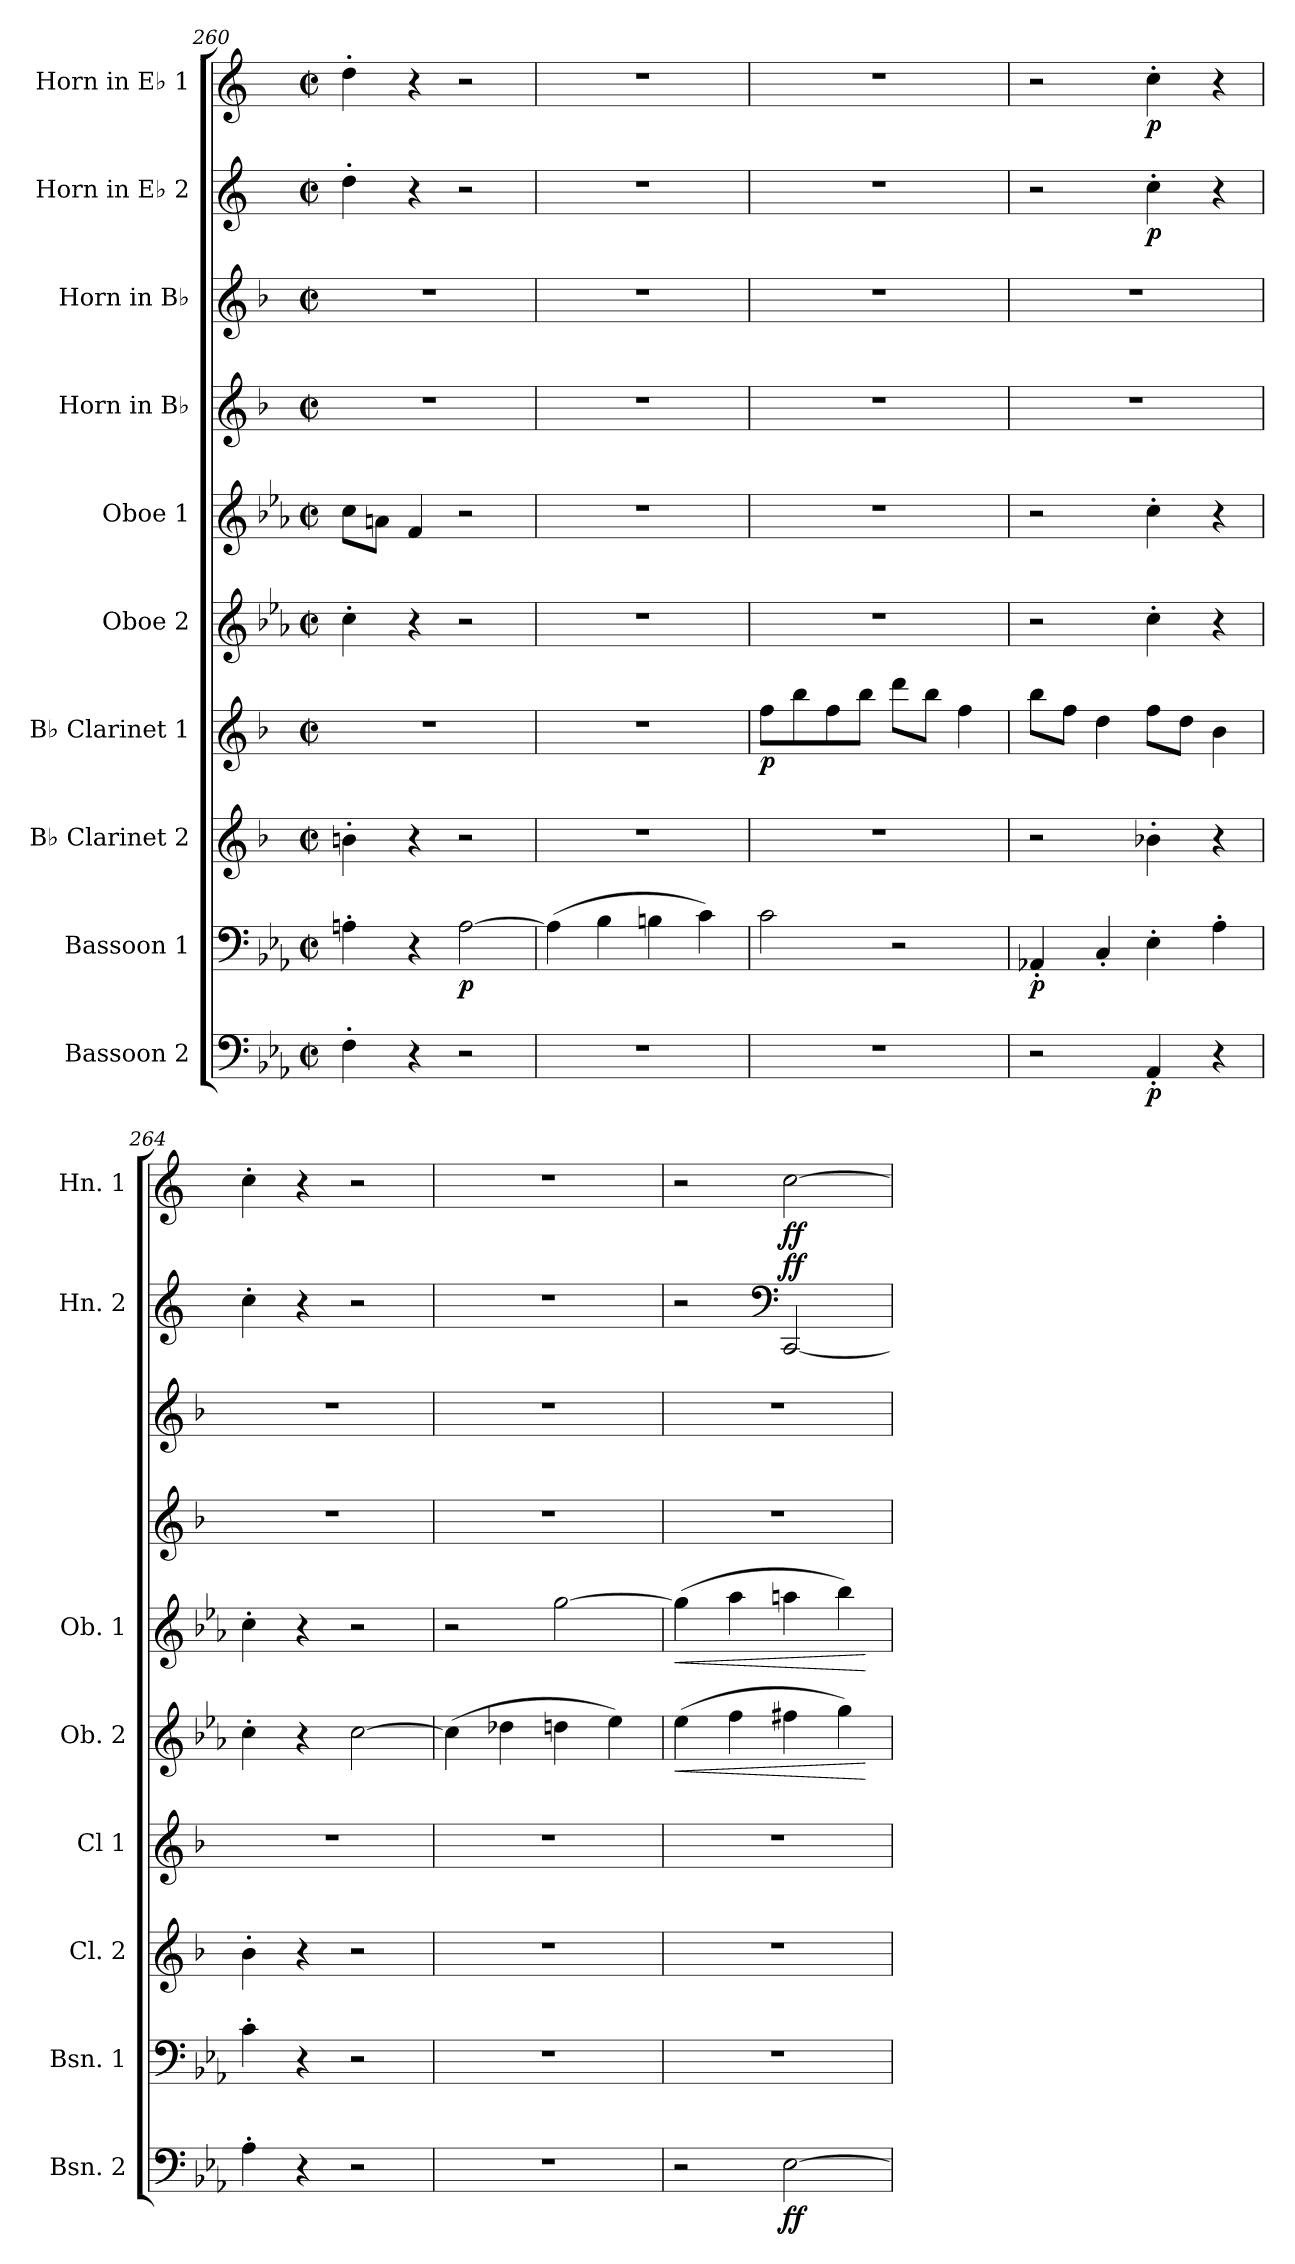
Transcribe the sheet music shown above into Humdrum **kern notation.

**kern	**dynam	**kern	**dynam	**kern	**kern	**dynam	**kern	**dynam	**kern	**dynam	**kern	**kern	**kern	**dynam	**kern	**dynam
*part10	*part10	*part9	*part9	*part8	*part7	*part7	*part6	*part6	*part5	*part5	*part4	*part3	*part2	*part2	*part1	*part1
*staff10	*staff10	*staff9	*staff9	*staff8	*staff7	*staff7	*staff6	*staff6	*staff5	*staff5	*staff4	*staff3	*staff2	*staff2	*staff1	*staff1
*I"Bassoon 2	*	*I"Bassoon 1	*	*I"B♭ Clarinet 2	*I"B♭ Clarinet 1	*	*I"Oboe 2	*	*I"Oboe 1	*	*I"Horn in B♭	*I"Horn in B♭	*I"Horn in E♭ 2	*	*I"Horn in E♭ 1	*
*I'Bsn. 2	*	*I'Bsn. 1	*	*I'Cl. 2	*I'Cl 1	*	*I'Ob. 2	*	*I'Ob. 1	*	*	*	*I'Hn. 2	*	*I'Hn. 1	*
*clefF4	*	*clefF4	*	*clefG2	*clefG2	*	*clefG2	*	*clefG2	*	*clefG2	*clefG2	*clefG2	*	*clefG2	*
*	*	*	*	*ITrd1c2	*ITrd1c2	*	*	*	*	*	*ITrd1c2	*ITrd1c2	*ITrd5c9	*	*ITrd5c9	*
*k[b-e-a-]	*	*k[b-e-a-]	*	*k[b-e-a-]	*k[b-e-a-]	*	*k[b-e-a-]	*	*k[b-e-a-]	*	*k[b-e-a-]	*k[b-e-a-]	*k[b-e-a-]	*	*k[b-e-a-]	*
*M2/2	*	*M2/2	*	*M2/2	*M2/2	*	*M2/2	*	*M2/2	*	*M2/2	*M2/2	*M2/2	*	*M2/2	*
*met(c|)	*	*met(c|)	*	*met(c|)	*met(c|)	*	*met(c|)	*	*met(c|)	*	*met(c|)	*met(c|)	*met(c|)	*	*met(c|)	*
=260	=260	=260	=260	=260	=260	=260	=260	=260	=260	=260	=260	=260	=260	=260	=260	=260
4F'\	.	4An'\	.	4an'\	1r	.	4cc'\	.	8cc\L	.	1r	1r	4f'\	.	4f'\	.
.	.	.	.	.	.	.	.	.	8an\J	.	.	.	.	.	.	.
4r	.	4r	.	4r	.	.	4r	.	4f/	.	.	.	4r	.	4r	.
!	!	!	!LO:DY:b	!	!	!	!	!	!	!	!	!	!	!	!	!
2r	.	[2A\	p	2r	.	.	2r	.	2r	.	.	.	2r	.	2r	.
!!LO:PB:g=z
=261	=261	=261	=261	=261	=261	=261	=261	=261	=261	=261	=261	=261	=261	=261	=261	=261
1r	.	(>4A\]	.	1r	1r	.	1r	.	1r	.	1r	1r	1r	.	1r	.
.	.	4B-\	.	.	.	.	.	.	.	.	.	.	.	.	.	.
.	.	4Bn\	.	.	.	.	.	.	.	.	.	.	.	.	.	.
.	.	4c\)	.	.	.	.	.	.	.	.	.	.	.	.	.	.
=262	=262	=262	=262	=262	=262	=262	=262	=262	=262	=262	=262	=262	=262	=262	=262	=262
!	!	!	!	!	!	!LO:DY:b	!	!	!	!	!	!	!	!	!	!
1r	.	2c\	.	1r	8ee-\L	p	1r	.	1r	.	1r	1r	1r	.	1r	.
.	.	.	.	.	8aa-\	.	.	.	.	.	.	.	.	.	.	.
.	.	.	.	.	8ee-\	.	.	.	.	.	.	.	.	.	.	.
.	.	.	.	.	8aa-\J	.	.	.	.	.	.	.	.	.	.	.
.	.	2r	.	.	8ccc\L	.	.	.	.	.	.	.	.	.	.	.
.	.	.	.	.	8aa-\J	.	.	.	.	.	.	.	.	.	.	.
.	.	.	.	.	4ee-\	.	.	.	.	.	.	.	.	.	.	.
=263	=263	=263	=263	=263	=263	=263	=263	=263	=263	=263	=263	=263	=263	=263	=263	=263
!	!	!	!LO:DY:b	!	!	!	!	!	!	!	!	!	!	!	!	!
2r	.	4AA-X'/	p	2r	8aa-\L	.	2r	.	2r	.	1r	1r	2r	.	2r	.
.	.	.	.	.	8ee-\J	.	.	.	.	.	.	.	.	.	.	.
.	.	4C'/	.	.	4cc\	.	.	.	.	.	.	.	.	.	.	.
!	!LO:DY:b	!	!	!	!	!	!	!	!	!	!	!	!	!LO:DY:b	!	!LO:DY:b
4AA-'/	p	4E-'\	.	4a-X'\	8ee-\L	.	4cc'\	.	4cc'\	.	.	.	4e-'\	p	4e-'\	p
.	.	.	.	.	8cc\J	.	.	.	.	.	.	.	.	.	.	.
4r	.	4A-'\	.	4r	4a-\	.	4r	.	4r	.	.	.	4r	.	4r	.
=264	=264	=264	=264	=264	=264	=264	=264	=264	=264	=264	=264	=264	=264	=264	=264	=264
4A-'\	.	4c'\	.	4a-'\	1r	.	4cc'\	.	4cc'\	.	1r	1r	4e-'\	.	4e-'\	.
4r	.	4r	.	4r	.	.	4r	.	4r	.	.	.	4r	.	4r	.
2r	.	2r	.	2r	.	.	[2cc\	.	2r	.	.	.	2r	.	2r	.
=265	=265	=265	=265	=265	=265	=265	=265	=265	=265	=265	=265	=265	=265	=265	=265	=265
1r	.	1r	.	1r	1r	.	(>4cc\]	.	2r	.	1r	1r	1r	.	1r	.
.	.	.	.	.	.	.	4dd-X\	.	.	.	.	.	.	.	.	.
.	.	.	.	.	.	.	4ddn\	.	[2gg\	.	.	.	.	.	.	.
.	.	.	.	.	.	.	4ee-\)	.	.	.	.	.	.	.	.	.
=266	=266	=266	=266	=266	=266	=266	=266	=266	=266	=266	=266	=266	=266	=266	=266	=266
!	!	!	!	!	!	!	!	!LO:HP:b	!	!LO:HP:b	!	!	!	!	!	!
2r	.	1r	.	1r	1r	.	(>4ee-\	<	(>4gg\]	<	1r	1r	2r	.	2r	.
.	.	.	.	.	.	.	4ff\	.	4aa-\	.	.	.	.	.	.	.
*	*	*	*	*	*	*	*	*	*	*	*	*	*clefF4	*	*	*
!	!LO:DY:b	!	!	!	!	!	!	!	!	!	!	!	!	!LO:DY:a	!	!LO:DY:b
[2E-\	ff	.	.	.	.	.	4ff#X\	.	4aan\	.	.	.	[2EEE-/	ff	[2e-\	ff
.	.	.	.	.	.	.	4gg\)	.	4bb-\)	.	.	.	.	.	.	.
.	.	.	.	.	.	.	.	[	.	[	.	.	.	.	.	.
=	=	=	=	=	=	=	=	=	=	=	=	=	=	=	=	=
*-	*-	*-	*-	*-	*-	*-	*-	*-	*-	*-	*-	*-	*-	*-	*-	*-
